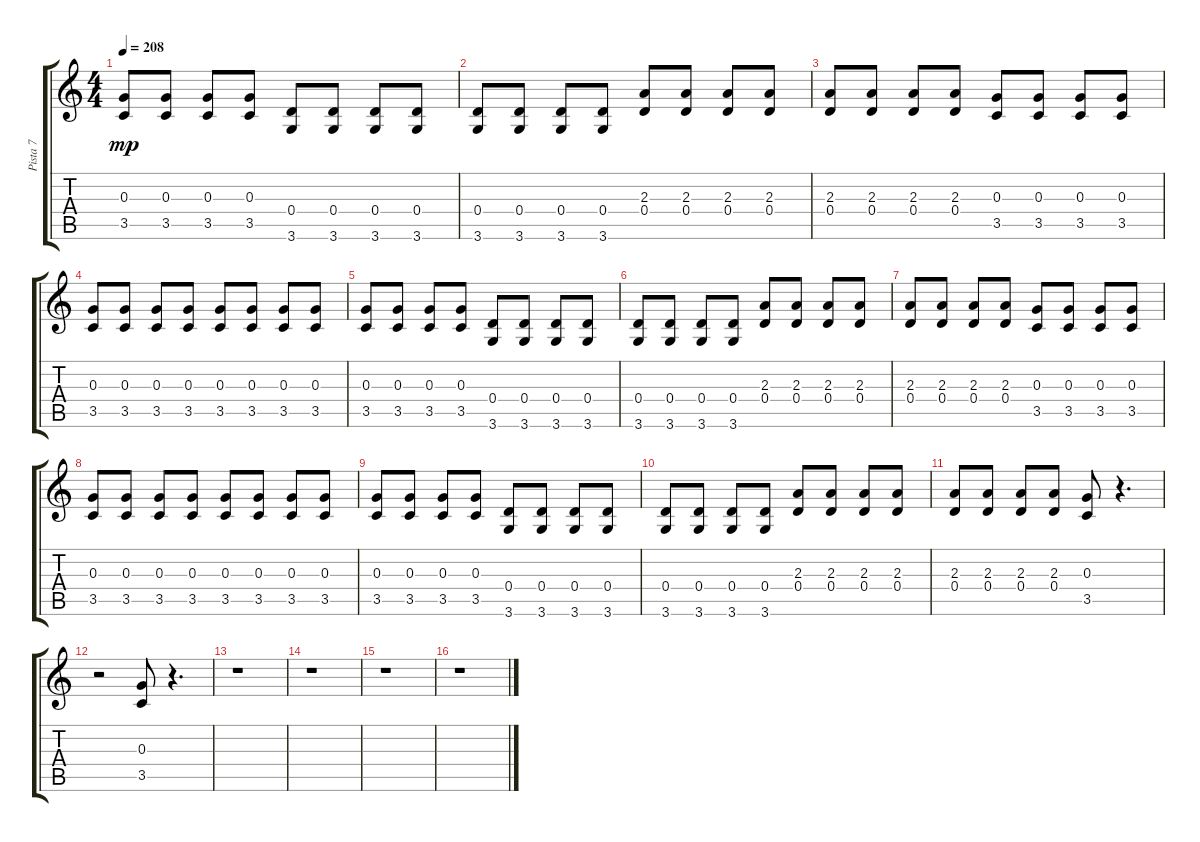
\track ("Pista 7" "Pista 7") {instrument distortionguitar}
\staff {score tabs}
\tuning (E4 B3 G3 D3 A2 E2) {hide}
\ts (4 4)
\tempo 208
\clef g2
\ks c
(0.3 3.5).8{dy mp} (0.3 3.5).8 (0.3 3.5).8 (0.3 3.5).8 (0.4 3.6).8 (0.4 3.6).8 (0.4 3.6).8 (0.4 3.6).8 |
(0.4 3.6).8 (0.4 3.6).8 (0.4 3.6).8 (0.4 3.6).8 (2.3 0.4).8 (2.3 0.4).8 (2.3 0.4).8 (2.3 0.4).8 |
(2.3 0.4).8 (2.3 0.4).8 (2.3 0.4).8 (2.3 0.4).8 (0.3 3.5).8 (0.3 3.5).8 (0.3 3.5).8 (0.3 3.5).8 |
(0.3 3.5).8 (0.3 3.5).8 (0.3 3.5).8 (0.3 3.5).8 (0.3 3.5).8 (0.3 3.5).8 (0.3 3.5).8 (0.3 3.5).8 |
(0.3 3.5).8 (0.3 3.5).8 (0.3 3.5).8 (0.3 3.5).8 (0.4 3.6).8 (0.4 3.6).8 (0.4 3.6).8 (0.4 3.6).8 |
(0.4 3.6).8 (0.4 3.6).8 (0.4 3.6).8 (0.4 3.6).8 (2.3 0.4).8 (2.3 0.4).8 (2.3 0.4).8 (2.3 0.4).8 |
(2.3 0.4).8 (2.3 0.4).8 (2.3 0.4).8 (2.3 0.4).8 (0.3 3.5).8 (0.3 3.5).8 (0.3 3.5).8 (0.3 3.5).8 |
(0.3 3.5).8 (0.3 3.5).8 (0.3 3.5).8 (0.3 3.5).8 (0.3 3.5).8 (0.3 3.5).8 (0.3 3.5).8 (0.3 3.5).8 |
(0.3 3.5).8 (0.3 3.5).8 (0.3 3.5).8 (0.3 3.5).8 (0.4 3.6).8 (0.4 3.6).8 (0.4 3.6).8 (0.4 3.6).8 |
(0.4 3.6).8 (0.4 3.6).8 (0.4 3.6).8 (0.4 3.6).8 (2.3 0.4).8 (2.3 0.4).8 (2.3 0.4).8 (2.3 0.4).8 |
(2.3 0.4).8 (2.3 0.4).8 (2.3 0.4).8 (2.3 0.4).8 (0.3 3.5).8 r.4{d} |
r.2 (0.3 3.5).8 r.4{d} |
r.1 |
r.1 |
r.1 |
r.1
